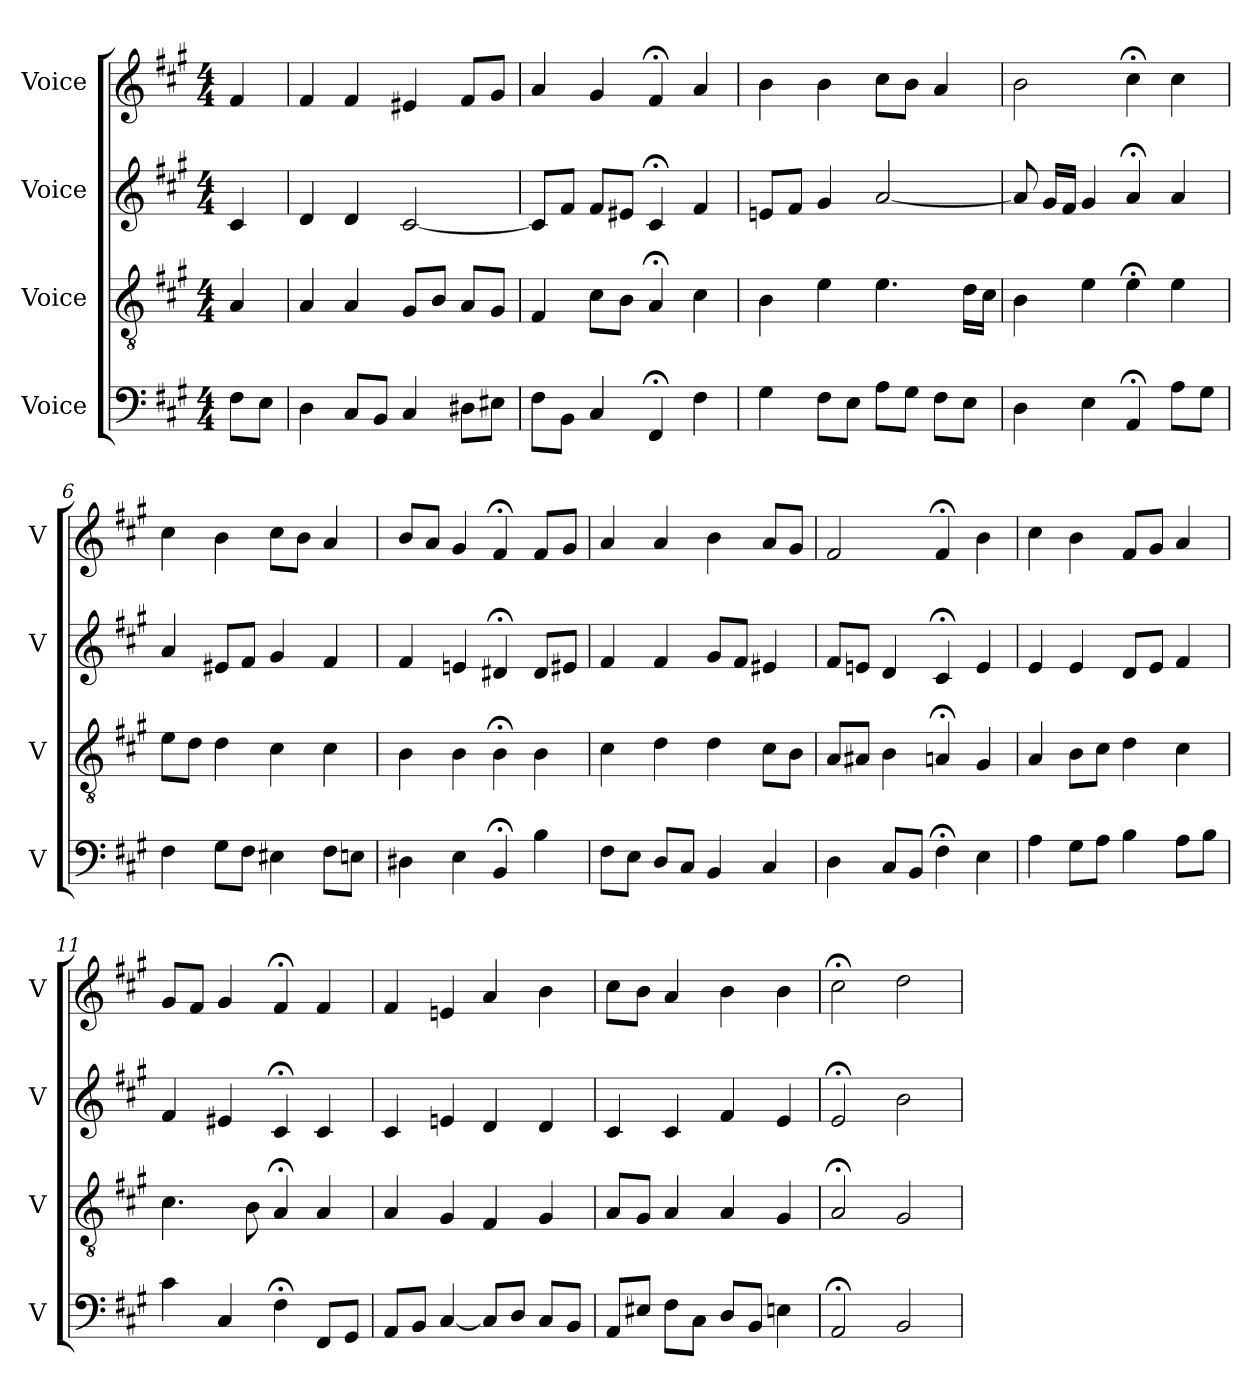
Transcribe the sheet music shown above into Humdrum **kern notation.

**kern	**kern	**kern	**kern
*part4	*part3	*part2	*part1
*staff4	*staff3	*staff2	*staff1
*I"Voice	*I"Voice	*I"Voice	*I"Voice
*I'V	*I'V	*I'V	*I'V
*clefF4	*clefGv2	*clefG2	*clefG2
*k[f#c#g#]	*k[f#c#g#]	*k[f#c#g#]	*k[f#c#g#]
*M4/4	*M4/4	*M4/4	*M4/4
*MM100	*MM100	*MM100	*MM100
=1	=1	=1	=1
8F#\L	4A/	4c#/	4f#/
8E\J	.	.	.
=2	=2	=2	=2
4D\	4A/	4d/	4f#/
8C#/L	4A/	4d/	4f#/
8BB/J	.	.	.
4C#/	8G#/L	[2c#/	4e#X/
.	8B/J	.	.
8D#X\L	8A/L	.	8f#/L
8E#X\J	8G#/J	.	8g#/J
=3	=3	=3	=3
8F#\L	4F#/	8c#/L]	4a/
8BB\J	.	8f#/J	.
4C#/	8c#\L	8f#/L	4g#/
.	8B\J	8e#X/J	.
4FF#;/	4A;/	4c#;/	4f#;/
4F#\	4c#\	4f#/	4a/
=4	=4	=4	=4
4G#\	4B\	8en/L	4b\
.	.	8f#/J	.
8F#\L	4e\	4g#/	4b\
8E\J	.	.	.
8A\L	4.e\	[2a/	8cc#\L
8G#\J	.	.	8b\J
8F#\L	.	.	4a/
8E\J	16d\LL	.	.
.	16c#\JJ	.	.
=5	=5	=5	=5
4D\	4B\	8a/]	2b\
.	.	16g#/LL	.
.	.	16f#/JJ	.
4E\	4e\	4g#/	.
4AA;/	4e;\	4a;/	4cc#;\
8A\L	4e\	4a/	4cc#\
8G#\J	.	.	.
!!LO:LB:g=z
=6	=6	=6	=6
4F#\	8e\L	4a/	4cc#\
.	8d\J	.	.
8G#\L	4d\	8e#X/L	4b\
8F#\J	.	8f#/J	.
4E#X\	4c#\	4g#/	8cc#\L
.	.	.	8b\J
8F#\L	4c#\	4f#/	4a/
8En\J	.	.	.
=7	=7	=7	=7
4D#X\	4B\	4f#/	8b/L
.	.	.	8a/J
4E\	4B\	4en/	4g#/
4BB;/	4B;\	4d#X;/	4f#;/
4B\	4B\	8d#/L	8f#/L
.	.	8e#X/J	8g#/J
=8	=8	=8	=8
8F#\L	4c#\	4f#/	4a/
8E\J	.	.	.
8D/L	4d\	4f#/	4a/
8C#/J	.	.	.
4BB/	4d\	8g#/L	4b\
.	.	8f#/J	.
4C#/	8c#\L	4e#X/	8a/L
.	8B\J	.	8g#/J
=9	=9	=9	=9
4D\	8A/L	8f#/L	2f#/
.	8A#X/J	8en/J	.
8C#/L	4B\	4d/	.
8BB/J	.	.	.
4F#;\	4An;/	4c#;/	4f#;/
4E\	4G#/	4e/	4b\
=10	=10	=10	=10
4A\	4A/	4e/	4cc#\
8G#\L	8B\L	4e/	4b\
8A\J	8c#\J	.	.
4B\	4d\	8d/L	8f#/L
.	.	8e/J	8g#/J
8A\L	4c#\	4f#/	4a/
8B\J	.	.	.
!!LO:LB:g=z
=11	=11	=11	=11
4c#\	4.c#\	4f#/	8g#/L
.	.	.	8f#/J
4C#/	.	4e#X/	4g#/
.	8B\	.	.
4F#;\	4A;/	4c#;/	4f#;/
8FF#/L	4A/	4c#/	4f#/
8GG#/J	.	.	.
=12	=12	=12	=12
8AA/L	4A/	4c#/	4f#/
8BB/J	.	.	.
[4C#/	4G#/	4en/	4en/
8C#/L]	4F#/	4d/	4a/
8D/J	.	.	.
8C#/L	4G#/	4d/	4b\
8BB/J	.	.	.
=13	=13	=13	=13
8AA/L	8A/L	4c#/	8cc#\L
8E#X/J	8G#/J	.	8b\J
8F#\L	4A/	4c#/	4a/
8C#\J	.	.	.
8D/L	4A/	4f#/	4b\
8BB/J	.	.	.
4En\	4G#/	4e/	4b\
=14	=14	=14	=14
2AA;/	2A;/	2e;/	2cc#;\
2BB/	2G#/	2b\	2dd\
=	=	=	=
*-	*-	*-	*-
